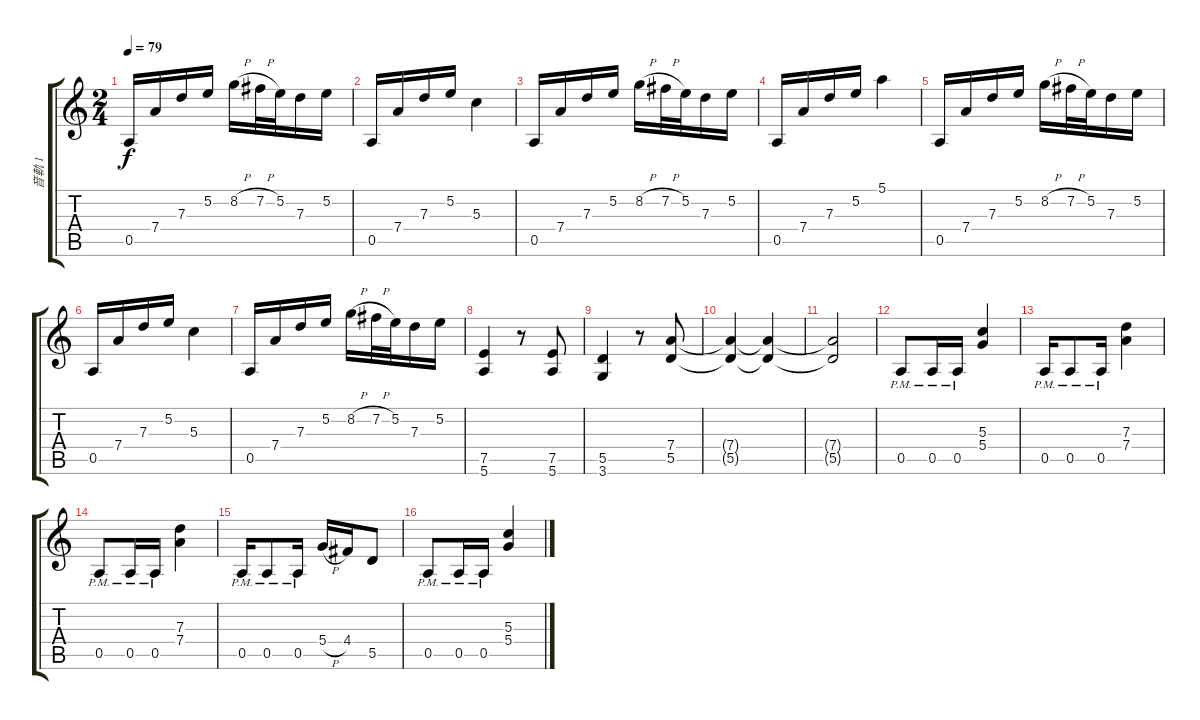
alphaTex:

\track ("音軌 1" "音軌 1") {instrument electricguitarjazz}
\staff {score tabs}
\tuning (E4 B3 G3 D3 A2 E2) {hide}
\ts (2 4)
\tempo 79
\clef g2
\ks c
0.5.16{dy f instrument electricguitarjazz} 7.4.16 7.3.16 5.2.16 8.2{h}.16 7.2{h}.32 5.2.32 7.3.16 5.2.16 |
0.5.16 7.4.16 7.3.16 5.2.16 5.3.4 |
0.5.16 7.4.16 7.3.16 5.2.16 8.2{h}.16 7.2{h}.32 5.2.32 7.3.16 5.2.16 |
0.5.16 7.4.16 7.3.16 5.2.16 5.1.4 |
0.5.16 7.4.16 7.3.16 5.2.16 8.2{h}.16 7.2{h}.32 5.2.32 7.3.16 5.2.16 |
0.5.16 7.4.16 7.3.16 5.2.16 5.3.4 |
0.5.16 7.4.16 7.3.16 5.2.16 8.2{h}.16 7.2{h}.32 5.2.32 7.3.16 5.2.16 |
(7.5 5.6).4{instrument overdrivenguitar} r.8 (7.5 5.6).8 |
(5.5 3.6).4 r.8 (7.4 5.5).8 |
(7.4{t} 5.5{t}).4 (7.4{t} 5.5{t}).4 |
(7.4{t} 5.5{t}).2 |
0.5{pm}.8 0.5{pm}.16 0.5{pm}.16 (5.3 5.4).4 |
0.5{pm}.16 0.5{pm}.8 0.5{pm}.16 (7.3 7.4).4 |
0.5{pm}.8 0.5{pm}.16 0.5{pm}.16 (7.3 7.4).4 |
0.5{pm}.16 0.5{pm}.8 0.5{pm}.16 5.4{h}.16 4.4.16 5.5.8 |
0.5{pm}.8 0.5{pm}.16 0.5{pm}.16 (5.3 5.4).4
